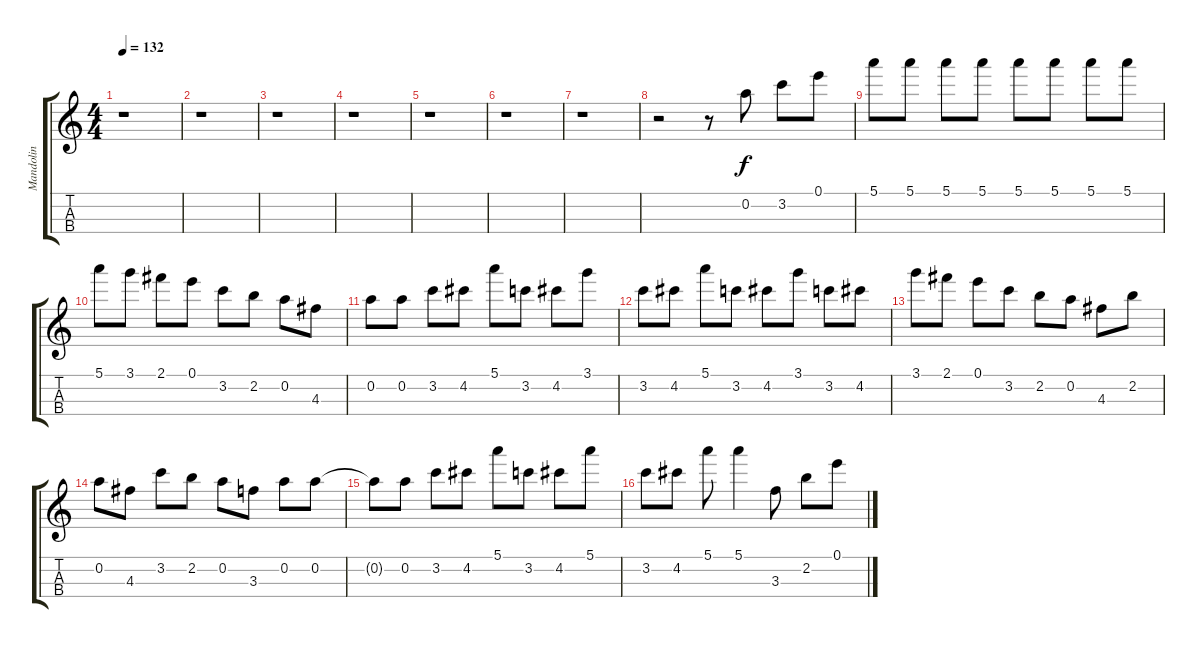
\track ("Mandolin" "Mandolin") {instrument acousticguitarnylon}
\staff {score tabs}
\tuning (E5 A4 D4 G3) {hide}
\ts (4 4)
\tempo 132
\clef g2
\ks c
r.1{dy f} |
r.1 |
r.1 |
r.1 |
r.1 |
r.1 |
r.1 |
r.2 r.8 0.2.8 3.2.8 0.1.8 |
5.1.8 5.1.8 5.1.8 5.1.8 5.1.8 5.1.8 5.1.8 5.1.8 |
5.1.8 3.1.8 2.1.8 0.1.8 3.2.8 2.2.8 0.2.8 4.3.8 |
0.2.8 0.2.8 3.2.8 4.2.8 5.1.8 3.2.8 4.2.8 3.1.8 |
3.2.8 4.2.8 5.1.8 3.2.8 4.2.8 3.1.8 3.2.8 4.2.8 |
3.1.8 2.1.8 0.1.8 3.2.8 2.2.8 0.2.8 4.3.8 2.2.8 |
0.2.8 4.3.8 3.2.8 2.2.8 0.2.8 3.3.8 0.2.8 0.2.8 |
0.2{t}.8 0.2.8 3.2.8 4.2.8 5.1.8 3.2.8 4.2.8 5.1.8 |
3.2.8 4.2.8 5.1.8 5.1.4 3.3.8 2.2.8 0.1.8
